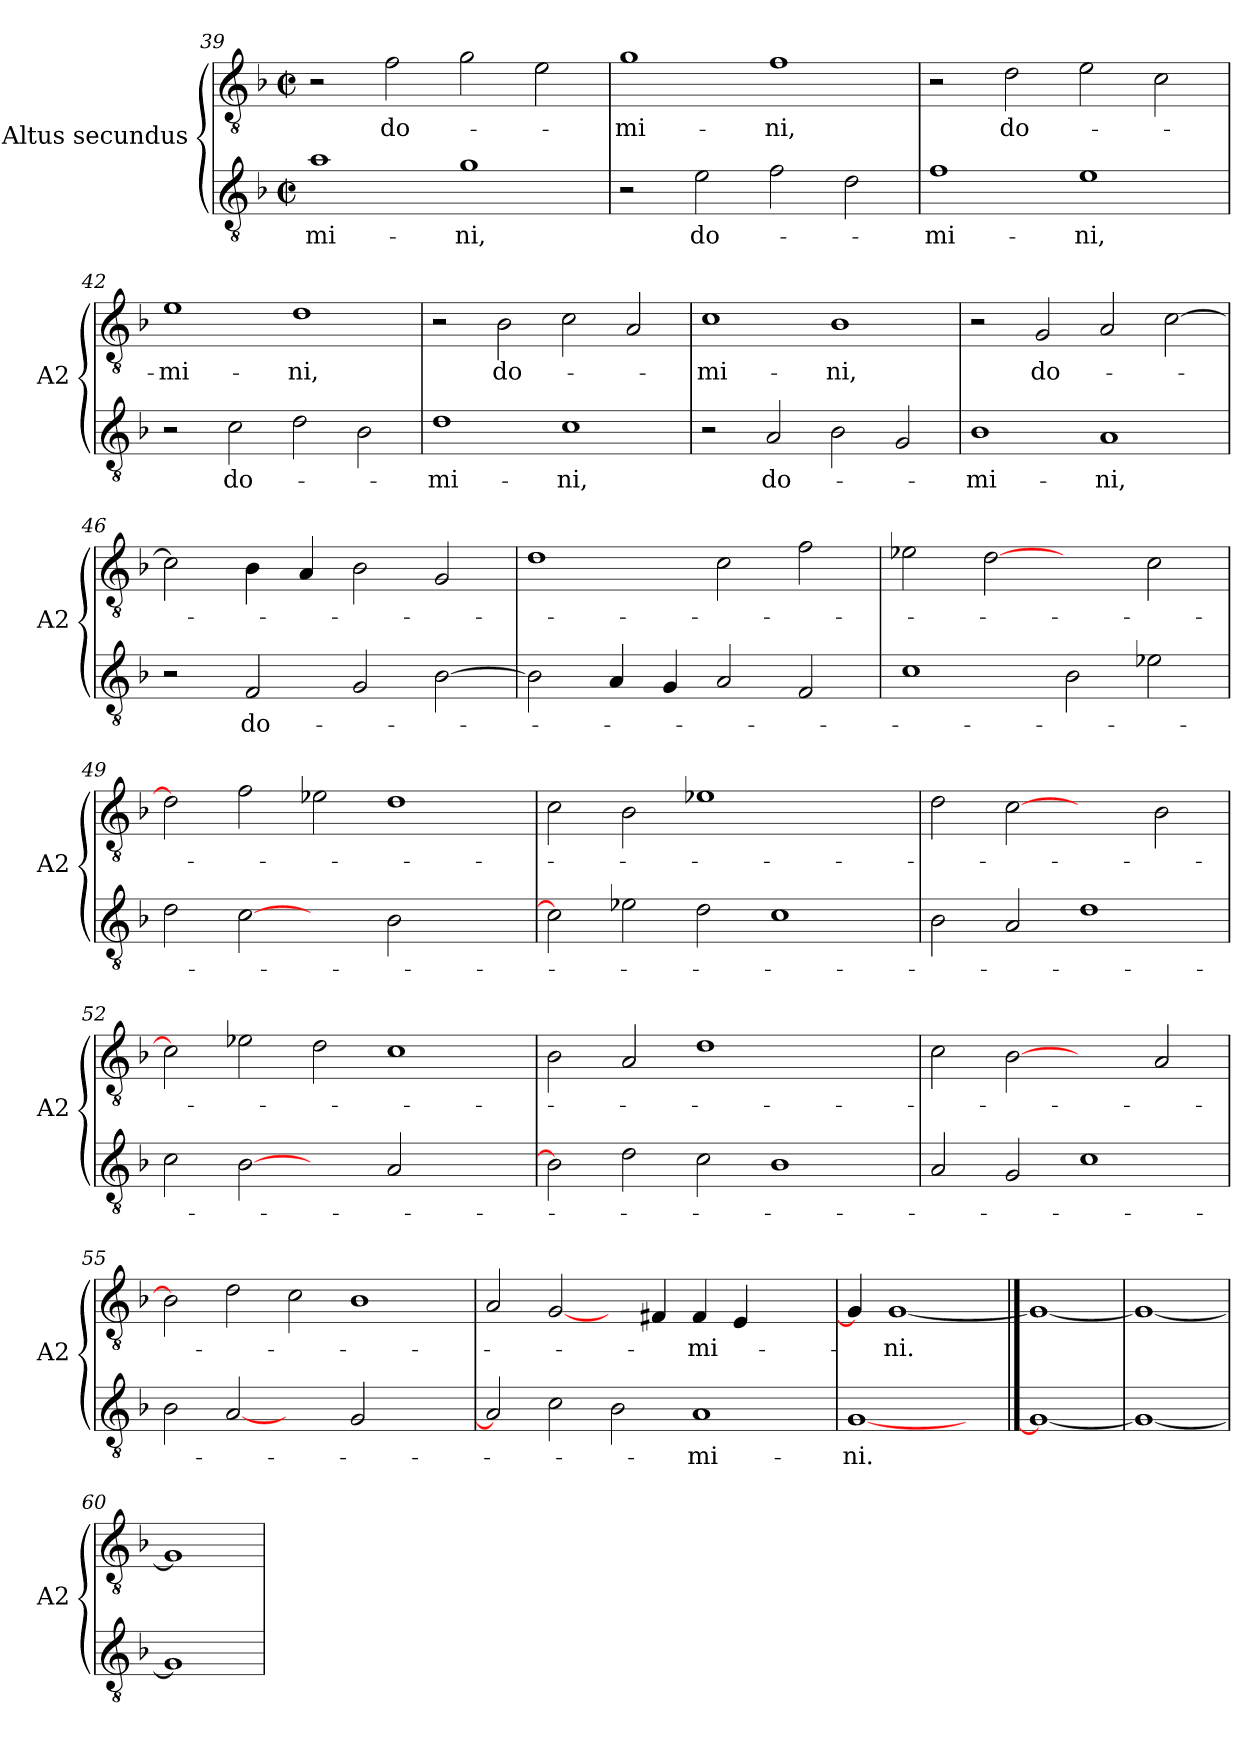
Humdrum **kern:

**kern	**text	**kern	**text
*part1	*part1	*part1	*part1
*staff2	*staff2	*staff1	*staff1
*I"Altus secundus	*	*	*
*I'A2	*	*	*
*clefGv2	*	*clefGv2	*
*k[b-]	*	*k[b-]	*
*M2/2	*	*M2/2	*
*met(c|)	*	*met(c|)	*
=39	=39	=39	=39
1a	-mi-	2r	.
.	.	2f\	do-
1g	-ni,	2g\	.
.	.	2e\	.
=40	=40	=40	=40
2r	.	1g	-mi-
2e\	do-	.	.
2f\	.	1f	-ni,
2d\	.	.	.
!!LO:PB:g=z
=41	=41	=41	=41
1f	-mi-	2r	.
.	.	2d\	do-
1e	-ni,	2e\	.
.	.	2c\	.
=42	=42	=42	=42
2r	.	1e	-mi-
2c\	do-	.	.
2d\	.	1d	-ni,
2B-\	.	.	.
=43	=43	=43	=43
1d	-mi-	2r	.
.	.	2B-\	do-
1c	-ni,	2c\	.
.	.	2A/	.
=44	=44	=44	=44
2r	.	1c	-mi-
2A/	do-	.	.
2B-\	.	1B-	-ni,
2G/	.	.	.
=45	=45	=45	=45
1B-	-mi-	2r	.
.	.	2G/	do-
1A	-ni,	2A/	.
.	.	[2c	.
=46	=46	=46	=46
2r	.	2c\]	.
2F/	do-	4B-\	.
.	.	4A/	.
2G/	.	2B-\	.
[2B-	.	2G/	.
=47	=47	=47	=47
2B-\]	.	1d	.
4A/	.	.	.
4G/	.	.	.
2A/	.	2c\	.
2F/	.	2f\	.
!!LO:LB:g=z
=48	=48	=48	=48
1c	.	2e-i\	.
.	.	[2d	.
2B-\	.	2ryy	.
2e-i\	.	2c\	.
=49	=49	=49	=49
2d\	.	2d]	.
[2c	.	2f\	.
2ryy	.	2e-i\	.
2B-\	.	1d	.
2ryy	.	.	.
=50	=50	=50	=50
2c]	.	2c\	.
2e-i\	.	2B-\	.
2d\	.	1e-X	.
1c	.	.	.
.	.	2ryy	.
=51	=51	=51	=51
2B-\	.	2d\	.
2A/	.	[2c	.
1d	.	2ryy	.
.	.	2B-\	.
=52	=52	=52	=52
2c\	.	2c]	.
[2B-	.	2e-i\	.
2ryy	.	2d\	.
2A/	.	1c	.
2ryy	.	.	.
=53	=53	=53	=53
2B-]	.	2B-\	.
2d\	.	2A/	.
2c\	.	1d	.
1B-	.	.	.
.	.	2ryy	.
!!LO:LB:g=z
=54	=54	=54	=54
2A/	.	2c\	.
2G/	.	[2B-	.
1c	.	2ryy	.
.	.	2A/	.
=55	=55	=55	=55
2B-\	.	2B-]	.
[2A	.	2d\	.
2ryy	.	2c\	.
2G/	.	1B-	.
2ryy	.	.	.
=56	=56	=56	=56
2A]	.	2A/	.
2c\	.	[2G/	.
2B-\	.	4ryy	.
.	.	4F#i/	.
1A	-mi-	4F#/	-mi-
.	.	4E/	.
.	.	2ryy	.
=57	=57	=57	=57
[1G/	-ni.	4G/]	.
.	.	[1G/	-ni.
4ryy	.	.	.
==58	==58	==58	==58
1G/_	.	1G/_	.
=59	=59	=59	=59
1G/_	.	1G/_	.
=60	=60	=60	=60
1G/]	.	1G/]	.
=	=	=	=
*-	*-	*-	*-
